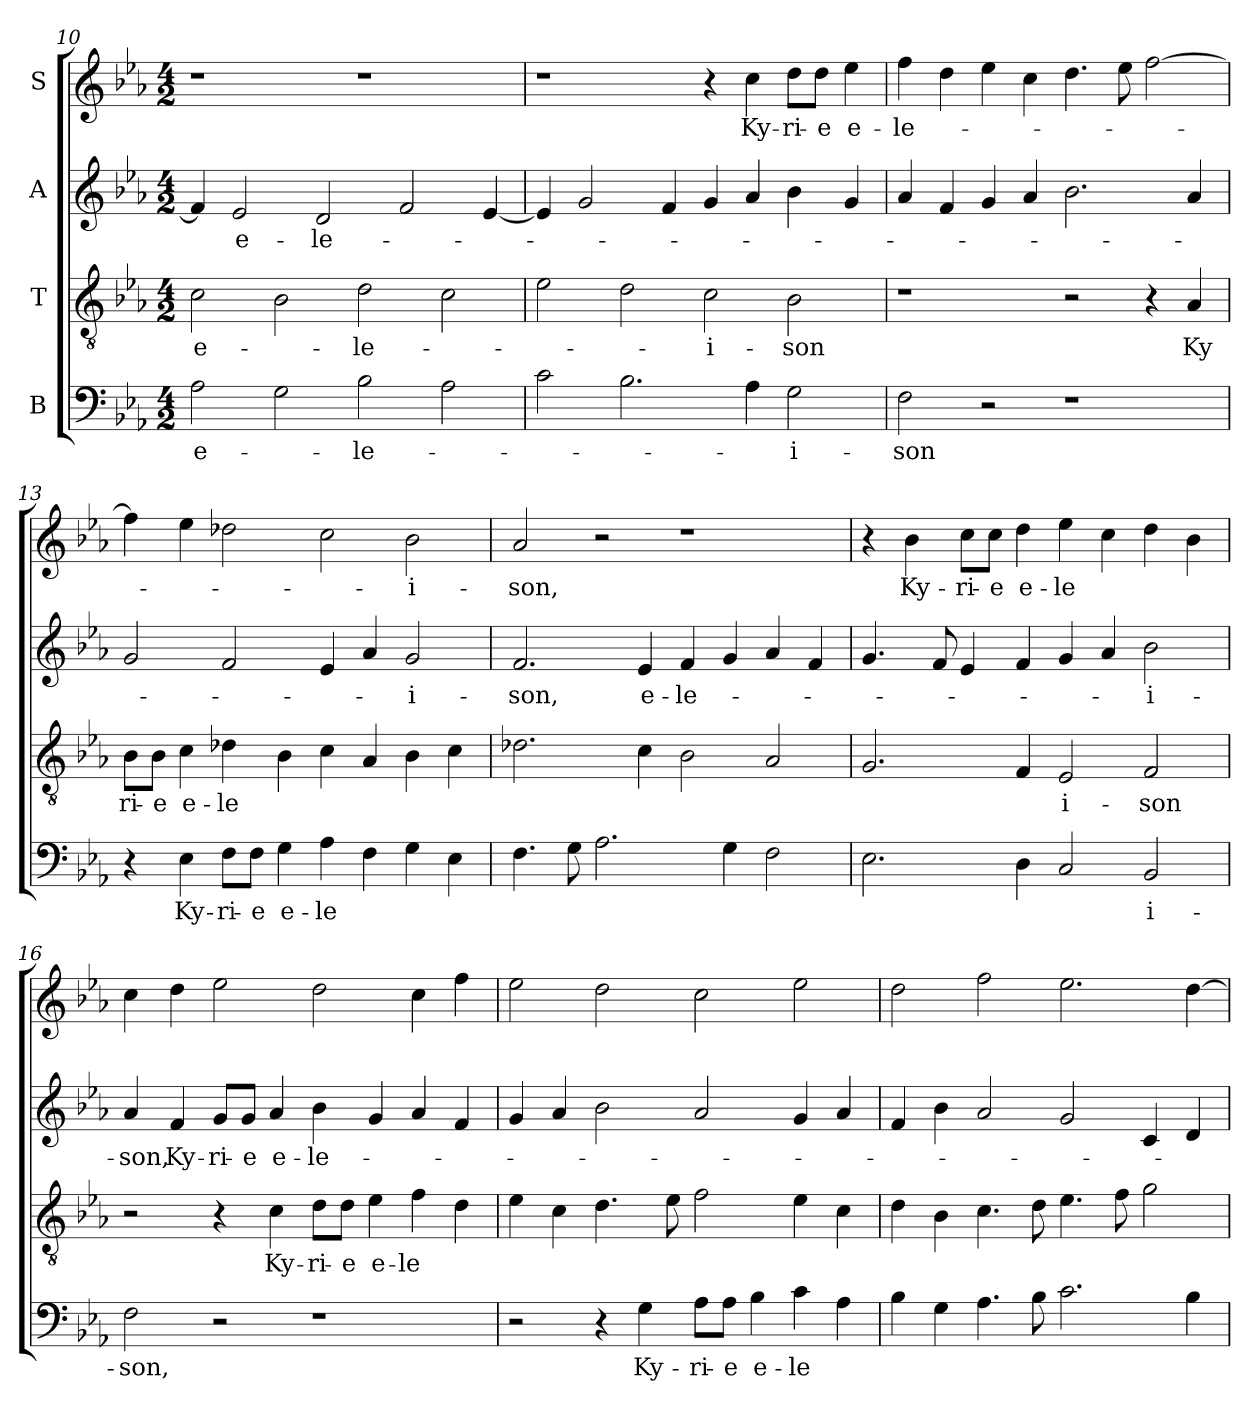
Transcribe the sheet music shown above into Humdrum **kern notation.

**kern	**text	**kern	**text	**kern	**text	**kern	**text
*part4	*part4	*part3	*part3	*part2	*part2	*part1	*part1
*staff4	*staff4	*staff3	*staff3	*staff2	*staff2	*staff1	*staff1
*I"B	*	*I"T	*	*I"A	*	*I"S	*
*clefF4	*	*clefGv2	*	*clefG2	*	*clefG2	*
*k[b-e-a-]	*	*k[b-e-a-]	*	*k[b-e-a-]	*	*k[b-e-a-]	*
*E-:	*	*E-:	*	*E-:	*	*E-:	*
*M4/2	*	*M4/2	*	*M4/2	*	*M4/2	*
=10	=10	=10	=10	=10	=10	=10	=10
2A-\	-e-	2c\	-e-	4f/]	.	1r	.
.	.	.	.	2e-/	-e-	.	.
2G\	.	2B-\	.	.	.	.	.
.	.	.	.	2d/	le-	.	.
2B-\	le-	2d\	le-	.	.	1r	.
.	.	.	.	2f/	.	.	.
2A-\	.	2c\	.	.	.	.	.
.	.	.	.	[4e-/	.	.	.
=11	=11	=11	=11	=11	=11	=11	=11
2c\	.	2e-\	.	4e-/]	.	1r	.
.	.	.	.	2g/	.	.	.
2.B-\	.	2d\	.	.	.	.	.
.	.	.	.	4f/	.	.	.
.	.	2c\	i-	4g/	.	4r	.
4A-\	.	.	.	4a-/	.	4cc\	Ky-
2G\	-i-	2B-\	son	4b-\	.	8dd\L	-ri-
.	.	.	.	.	.	8dd\J	-e
.	.	.	.	4g/	.	4ee-\	e-
=12	=12	=12	=12	=12	=12	=12	=12
2F\	son	1r	.	4a-/	.	4ff\	le-
.	.	.	.	4f/	.	4dd\	.
2r	.	.	.	4g/	.	4ee-\	.
.	.	.	.	4a-/	.	4cc\	.
1r	.	2r	.	2.b-\	.	4.dd\	.
.	.	.	.	.	.	8ee-\	.
.	.	4r	.	.	.	[2ff\	.
.	.	4A-/	Ky	4a-/	.	.	.
!!LO:PB:g=z
=13	=13	=13	=13	=13	=13	=13	=13
4r	.	8B-\L	-ri-	2g/	.	4ff\]	.
.	.	8B-\J	-e	.	.	.	.
4E-\	Ky-	4c\	e-	.	.	4ee-\	.
8F\L	-ri-	4d-X\	le	2f/	.	2dd-X\	.
8F\J	-e	.	.	.	.	.	.
4G\	e-	4B-\	.	.	.	.	.
4A-\	le	4c\	--	4e-/	.	2cc\	.
4F\	.	4A-/	.	4a-/	.	.	.
4G\	--	4B-\	.	2g/	-i-	2b-\	-i-
4E-\	.	4c\	.	.	.	.	.
=14	=14	=14	=14	=14	=14	=14	=14
4.F\	.	2.d-X\	.	2.f/	son,	2a-/	son,
8G\	.	.	.	.	.	.	.
2.A-\	.	.	.	.	.	2r	.
.	.	4c\	.	4e-/	e-	.	.
.	.	2B-\	.	4f/	-le-	1r	.
4G\	.	.	.	4g/	.	.	.
2F\	.	2A-/	.	4a-/	.	.	.
.	.	.	.	4f/	.	.	.
=15	=15	=15	=15	=15	=15	=15	=15
2.E-\	--	2.G/	.	4.g/	.	4r	.
.	.	.	.	.	.	4b-\	Ky-
.	.	.	.	8f/	.	.	.
.	.	.	.	4e-/	.	8cc\L	-ri-
.	.	.	.	.	.	8cc\J	-e
4D\	.	4F/	.	4f/	.	4dd\	e-
2C/	.	2E-/	-i-	4g/	.	4ee-\	-le-
.	.	.	.	4a-/	.	4cc\	.
2BB-/	i-	2F/	son	2b-\	-i-	4dd\	.
.	.	.	.	.	.	4b-\	.
=16	=16	=16	=16	=16	=16	=16	=16
2F\	son,	2r	.	4a-/	-son,	4cc\	.
.	.	.	.	4f/	Ky-	4dd\	.
2r	.	4r	.	8g/L	-ri-	2ee-\	.
.	.	.	.	8g/J	-e	.	.
.	.	4c\	Ky-	4a-/	e-	.	.
1r	.	8d\L	-ri-	4b-\	-le-	2dd\	.
.	.	8d\J	-e	.	.	.	.
.	.	4e-\	e-	4g/	.	.	.
.	.	4f\	le-	4a-/	.	4cc\	.
.	.	4d\	--	4f/	.	4ff\	.
!!LO:LB:g=z
=17	=17	=17	=17	=17	=17	=17	=17
2r	.	4e-\	.	4g/	.	2ee-\	.
.	.	4c\	.	4a-/	.	.	.
4r	.	4.d\	.	2b-\	.	2dd\	.
4G\	Ky-	.	.	.	.	.	.
.	.	8e-\	.	.	.	.	.
8A-\L	-ri-	2f\	.	2a-/	.	2cc\	.
8A-\J	-e	.	.	.	.	.	.
4B-\	e-	.	.	.	.	.	.
4c\	le-	4e-\	.	4g/	.	2ee-\	.
4A-\	.	4c\	.	4a-/	.	.	.
=18	=18	=18	=18	=18	=18	=18	=18
4B-\	.	4d\	.	4f/	.	2dd\	--
4G\	--	4B-\	--	4b-\	.	.	.
4.A-\	.	4.c\	.	2a-/	.	2ff\	.
8B-\	.	8d\	.	.	.	.	.
2.c\	.	4.e-\	.	2g/	.	2.ee-\	.
.	.	8f\	.	.	.	.	.
.	.	2g\	.	4c/	.	.	.
4B-\	.	.	.	4d/	.	[4dd\	.
=	=	=	=	=	=	=	=
*-	*-	*-	*-	*-	*-	*-	*-
